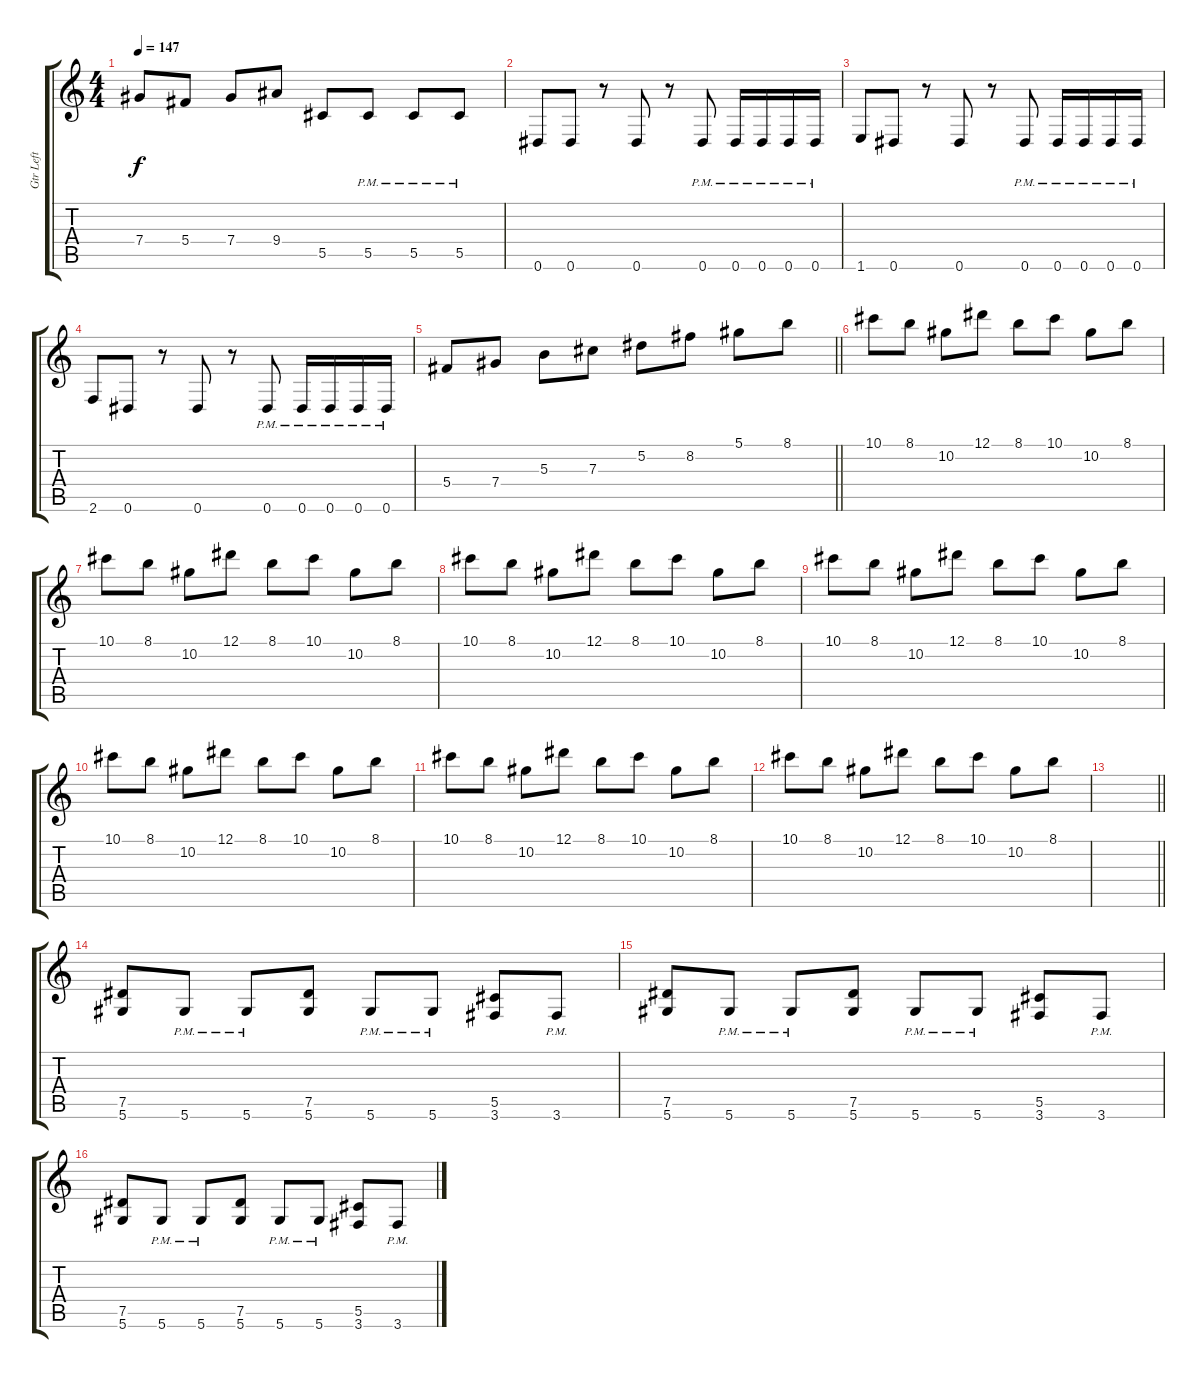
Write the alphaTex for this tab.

\track ("Gtr Left" "Gtr Left") {instrument overdrivenguitar}
\staff {score tabs}
\tuning (Eb4 Bb3 Gb3 Db3 Ab2 Eb2) {hide}
\ts (4 4)
\tempo 147
\clef g2
\ks c
7.4.8{dy f} 5.4.8 7.4.8 9.4.8 5.5.8 5.5{pm}.8 5.5{pm}.8 5.5{pm}.8 |
0.6.8 0.6.8 r.8 0.6.8 r.8 0.6{pm}.8 0.6{pm}.16 0.6{pm}.16 0.6{pm}.16 0.6{pm}.16 |
1.6.8 0.6.8 r.8 0.6.8 r.8 0.6{pm}.8 0.6{pm}.16 0.6{pm}.16 0.6{pm}.16 0.6{pm}.16 |
2.6.8 0.6.8 r.8 0.6.8 r.8 0.6{pm}.8 0.6{pm}.16 0.6{pm}.16 0.6{pm}.16 0.6{pm}.16 |
\barLineRight lightlight
5.4.8 7.4.8 5.3.8 7.3.8 5.2.8 8.2.8 5.1.8 8.1.8 |
\section ("" "")
10.1.8 8.1.8 10.2.8 12.1.8 8.1.8 10.1.8 10.2.8 8.1.8 |
10.1.8 8.1.8 10.2.8 12.1.8 8.1.8 10.1.8 10.2.8 8.1.8 |
10.1.8 8.1.8 10.2.8 12.1.8 8.1.8 10.1.8 10.2.8 8.1.8 |
10.1.8 8.1.8 10.2.8 12.1.8 8.1.8 10.1.8 10.2.8 8.1.8 |
10.1.8 8.1.8 10.2.8 12.1.8 8.1.8 10.1.8 10.2.8 8.1.8 |
10.1.8 8.1.8 10.2.8 12.1.8 8.1.8 10.1.8 10.2.8 8.1.8 |
10.1.8 8.1.8 10.2.8 12.1.8 8.1.8 10.1.8 10.2.8 8.1.8 |
\barLineRight lightlight
|
\section ("" "")
(7.5 5.6).8 5.6{pm}.8 5.6{pm}.8 (7.5 5.6).8 5.6{pm}.8 5.6{pm}.8 (5.5 3.6).8 3.6{pm}.8 |
(7.5 5.6).8 5.6{pm}.8 5.6{pm}.8 (7.5 5.6).8 5.6{pm}.8 5.6{pm}.8 (5.5 3.6).8 3.6{pm}.8 |
(7.5 5.6).8 5.6{pm}.8 5.6{pm}.8 (7.5 5.6).8 5.6{pm}.8 5.6{pm}.8 (5.5 3.6).8 3.6{pm}.8
